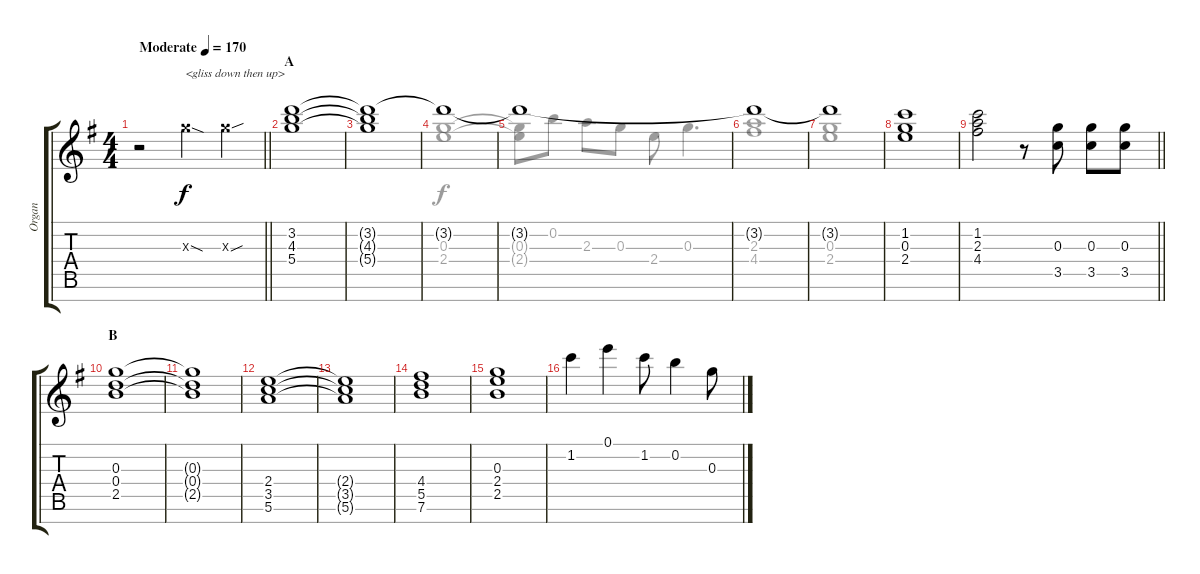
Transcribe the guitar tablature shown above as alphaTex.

\track ("Organ" "Organ") {instrument rockorgan}
\staff {score tabs}
\tuning (E6 B5 G5 D5 A4 E4 B3) {hide}
\voice
\ts (4 4)
\tempo (170 "Moderate")
\clef g2
\barLineRight lightlight
\ks g
r.2{dy f instrument rockorgan} 0.3{sod x}.4{txt "<gliss down then up>"} 0.3{sou x}.4 |
\section ("" "A")
(3.2 4.3 5.4).1 |
(3.2{t} 4.3{t} 5.4{t}).1 |
3.2{t}.1 |
3.2{t}.1 |
3.2{t}.1 |
3.2{t}.1 |
(1.2 0.3 2.4).1 |
\barLineRight lightlight
(1.2 2.3 4.4).2 r.8 (0.3 3.5).8 (0.3 3.5).8 (0.3 3.5).8 |
\section ("" "B")
(0.3 0.4 2.5).1 |
(0.3{t} 0.4{t} 2.5{t}).1 |
(2.4 3.5 5.6).1 |
(2.4{t} 3.5{t} 5.6{t}).1 |
(4.4 5.5 7.6).1 |
(0.3 2.4 2.5).1 |
1.2.4 0.1.4 1.2.8 0.2.4 0.3.8
\voice
\clef g2
\ottava regular
\simile none
\barLineRight lightlight
\ks g
|
|
|
(0.3 2.4).1 |
(0.3{t} 2.4{t}).8 0.2.8 2.3.8 0.3.8 2.4.8 0.3.4{d} |
(2.3 4.4).1 |
(0.3 2.4).1 |
|
\barLineRight lightlight
|
|
|
|
|
|
|
